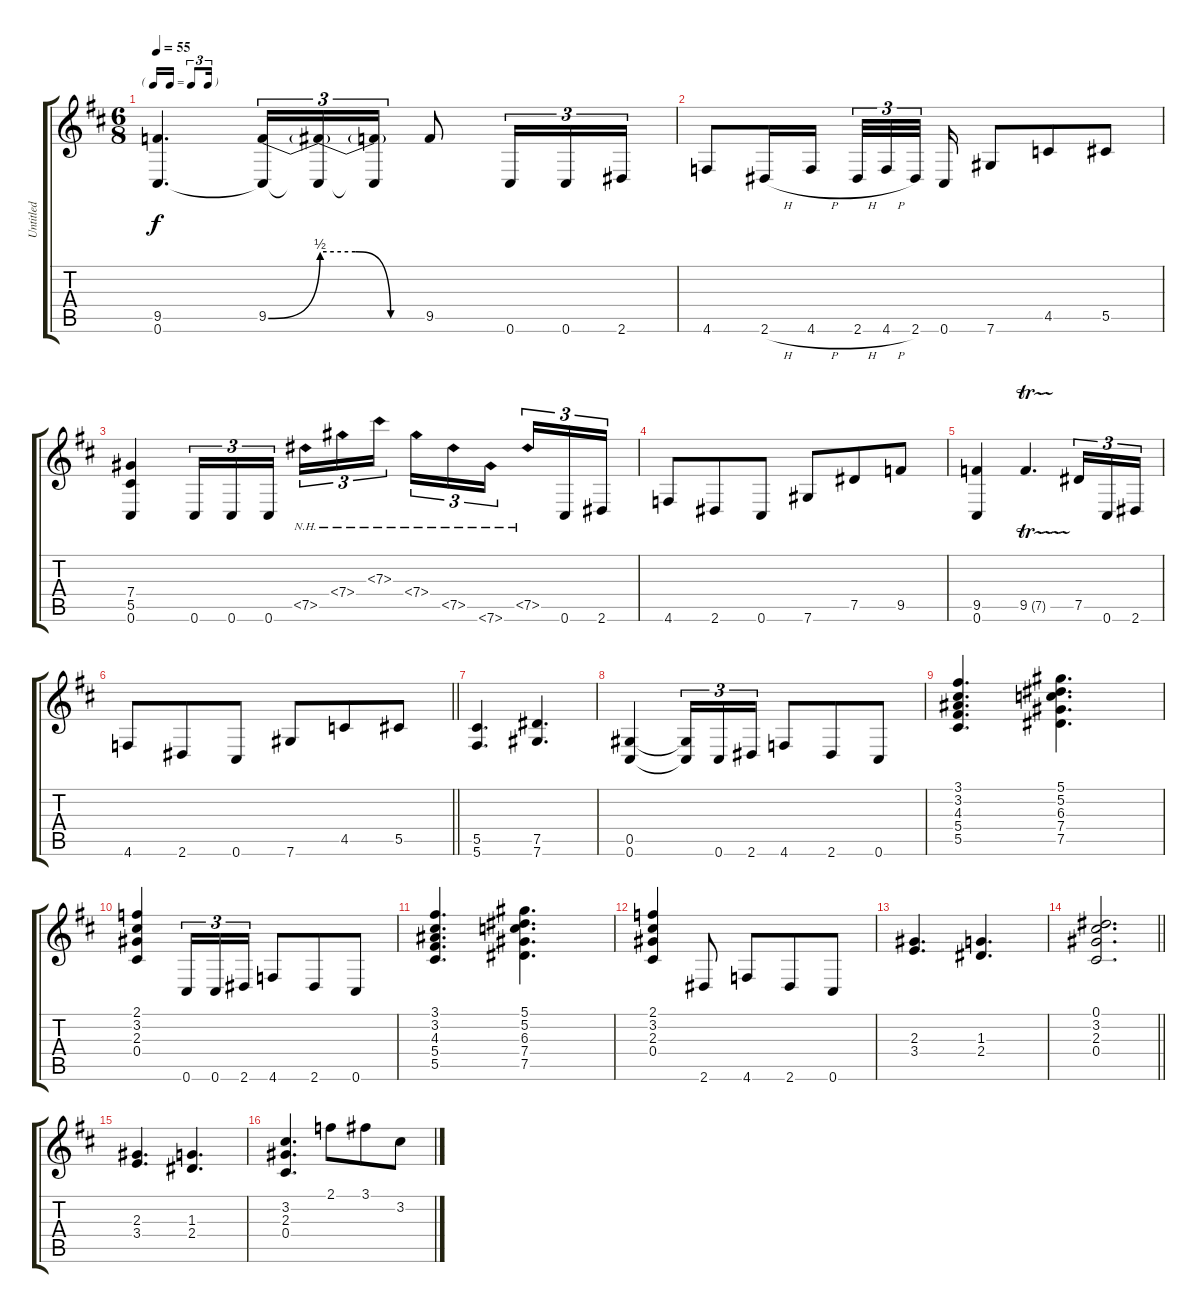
\track ("Untitled" "Untitled") {instrument distortionguitar}
\staff {score tabs}
\tuning (Eb4 Bb3 Gb3 Db3 Ab2 Db2) {hide}
\ts (6 8)
\tf triplet16th
\tempo 55
\clef g2
\ks d
(9.5 0.6).4{d dy f} (9.5{be (bend 0 0 60 2)} 0.6{t}).16{tu (3 2)} (9.5{be (custom 0 2 20 2 40 0 60 0) t} 0.6{t}).16{tu (3 2)} (9.5{t} 0.6{t}).16{tu (3 2)} 9.5.8 0.6.16{tu (3 2)} 0.6.16{tu (3 2)} 2.6.16{tu (3 2)} |
4.6.8 2.6{h}.16 4.6{h}.16{beam splitsecondary} 2.6{h}.32{tu (3 2)} 4.6{h}.32{tu (3 2)} 2.6.32{tu (3 2) beam splitsecondary} 0.6.16 7.6.8 4.5.8 5.5.8 |
(7.4 5.5 0.6).4 0.6.16{tu (3 2)} 0.6.16{tu (3 2)} 0.6.16{tu (3 2)} 7.5{nh}.16{tu (3 2)} 7.4{nh}.16{tu (3 2)} 7.3{nh}.16{tu (3 2) beam splitsecondary} 7.4{nh}.16{tu (3 2)} 7.5{nh}.16{tu (3 2)} 7.6{nh}.16{tu (3 2) beam splitsecondary} 7.5{nh}.16{tu (3 2)} 0.6.16{tu (3 2)} 2.6.16{tu (3 2)} |
4.6.8 2.6.8 0.6.8 7.6.8 7.5.8 9.5.8 |
(9.5 0.6).4 9.5{tr (7 32)}.4{d} 7.5.16{tu (3 2)} 0.6.16{tu (3 2)} 2.6.16{tu (3 2)} |
\barLineRight lightlight
4.6.8 2.6.8 0.6.8 7.6.8 4.5.8 5.5.8 |
\section ("" " ")
(5.5 5.6).4{d} (7.5 7.6).4{d} |
(0.5 0.6).4 (0.5{t} 0.6{t}).16{tu (3 2)} 0.6.16{tu (3 2)} 2.6.16{tu (3 2)} 4.6.8 2.6.8 0.6.8 |
(3.1 3.2 4.3 5.4 5.5).4{d} (5.1 5.2 6.3 7.4 7.5).4{d} |
(2.1 3.2 2.3 0.4).4 0.6.16{tu (3 2)} 0.6.16{tu (3 2)} 2.6.16{tu (3 2)} 4.6.8 2.6.8 0.6.8 |
(3.1 3.2 4.3 5.4 5.5).4{d} (5.1 5.2 6.3 7.4 7.5).4{d} |
(2.1 3.2 2.3 0.4).4 2.6.8 4.6.8 2.6.8 0.6.8 |
(2.3 3.4).4{d} (1.3 2.4).4{d} |
\barLineRight lightlight
(0.1 3.2 2.3 0.4).2{d} |
\section ("" " ")
(2.3 3.4).4{d} (1.3 2.4).4{d} |
(3.2 2.3 0.4).4{d} 2.1.8 3.1.8 3.2.8
